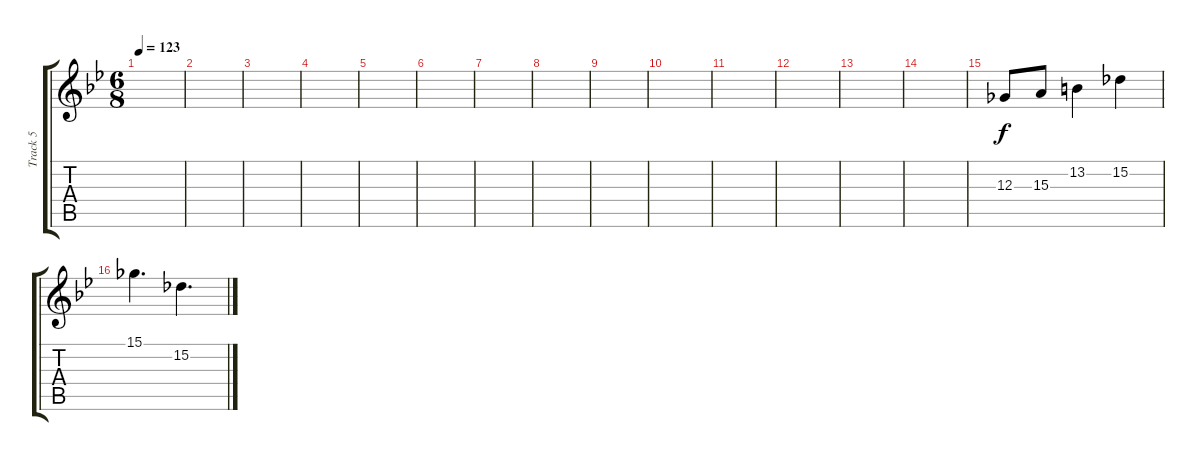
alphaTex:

\track ("Track 5" "Track 5") {instrument trumpet}
\staff {score tabs}
\tuning (Eb4 Bb3 Gb3 Db3 Ab2 Eb2) {hide}
\ts (6 8)
\tempo 123
\clef g2
\ks gminor
|
|
|
|
|
|
|
|
|
|
|
|
|
|
12.3.8 15.3.8 13.2.4 15.2.4 |
15.1.4{d} 15.2.4{d}
